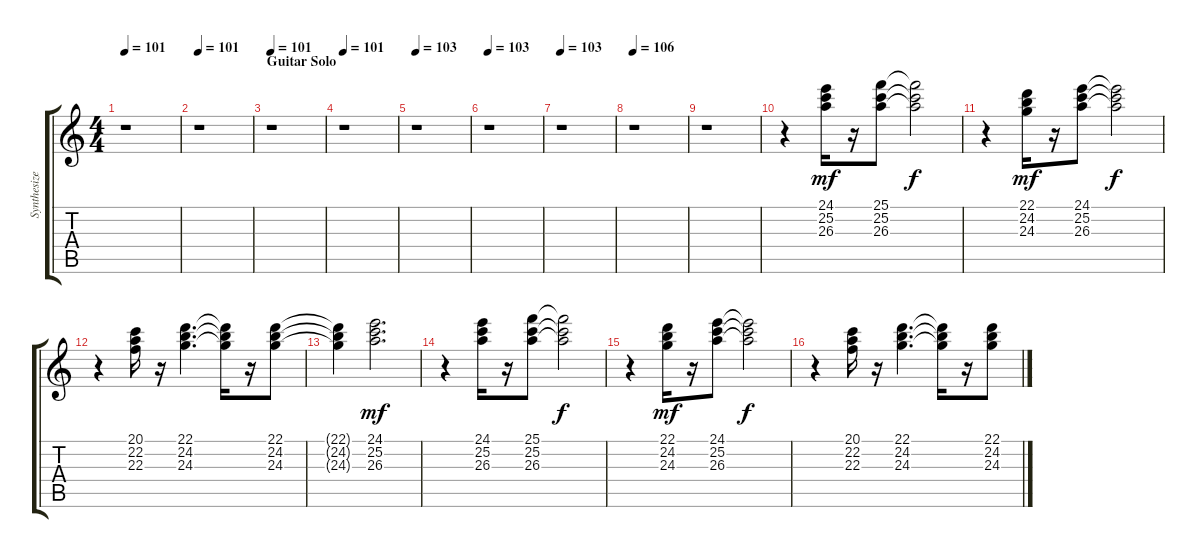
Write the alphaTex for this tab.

\track ("Synthesizer I" "Synthesize") {instrument pad3polysynth}
\staff {score tabs}
\tuning (E4 B3 G3 D3 A2 E2) {hide}
\ts (4 4)
\tempo 101
\clef g2
\ks c
r.1{dy mf} |
\tempo 101
r.1 |
\section ("" "Guitar Solo")
\tempo 101
r.1 |
\tempo 101
r.1 |
\tempo 103
r.1 |
\tempo 103
r.1 |
\tempo 103
r.1 |
\tempo 106
r.1 |
r.1 |
r.4 (24.1 25.2 26.3).16 r.16 (25.1 25.2 26.3).8 (25.1{t} 25.2{t} 26.3{t}).2{dy f} |
r.4 (22.1 24.2 24.3).16{dy mf} r.16 (24.1 25.2 26.3).8 (24.1{t} 25.2{t} 26.3{t}).2{dy f} |
r.4 (20.1 22.2 22.3).16 r.16 (22.1 24.2 24.3).4{d} (22.1{t} 24.2{t} 24.3{t}).16 r.16 (22.1 24.2 24.3).8 |
(22.1{t} 24.2{t} 24.3{t}).4 (24.1 25.2 26.3).2{d dy mf} |
r.4 (24.1 25.2 26.3).16 r.16 (25.1 25.2 26.3).8 (25.1{t} 25.2{t} 26.3{t}).2{dy f} |
r.4 (22.1 24.2 24.3).16{dy mf} r.16 (24.1 25.2 26.3).8 (24.1{t} 25.2{t} 26.3{t}).2{dy f} |
r.4 (20.1 22.2 22.3).16 r.16 (22.1 24.2 24.3).4{d} (22.1{t} 24.2{t} 24.3{t}).16 r.16 (22.1 24.2 24.3).8
